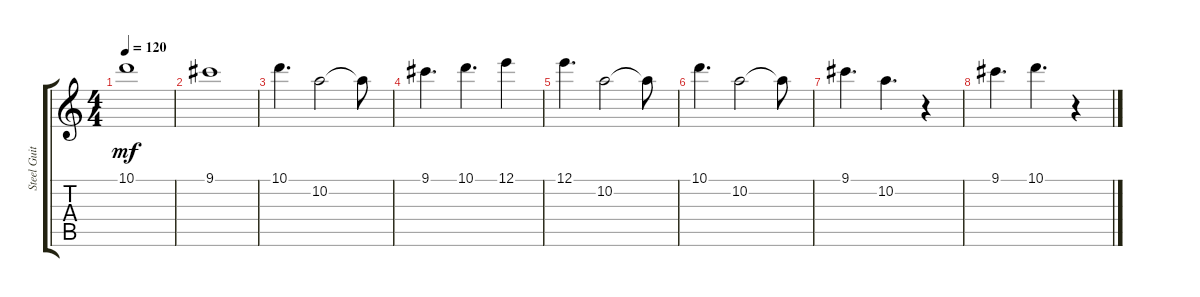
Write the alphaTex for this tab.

\track ("Steel Guitar" "Steel Guit") {instrument acousticguitarsteel}
\staff {score tabs}
\tuning (E4 B3 G3 D3 A2 E2) {hide}
\ts (4 4)
\tempo 120
\clef g2
\ks c
10.1.1{dy mf} |
9.1.1 |
10.1.4{d} 10.2.2 10.2{t}.8 |
9.1.4{d} 10.1.4{d} 12.1.4 |
12.1.4{d} 10.2.2 10.2{t}.8 |
10.1.4{d} 10.2.2 10.2{t}.8 |
9.1.4{d} 10.2.4{d} r.4 |
9.1.4{d} 10.1.4{d} r.4
